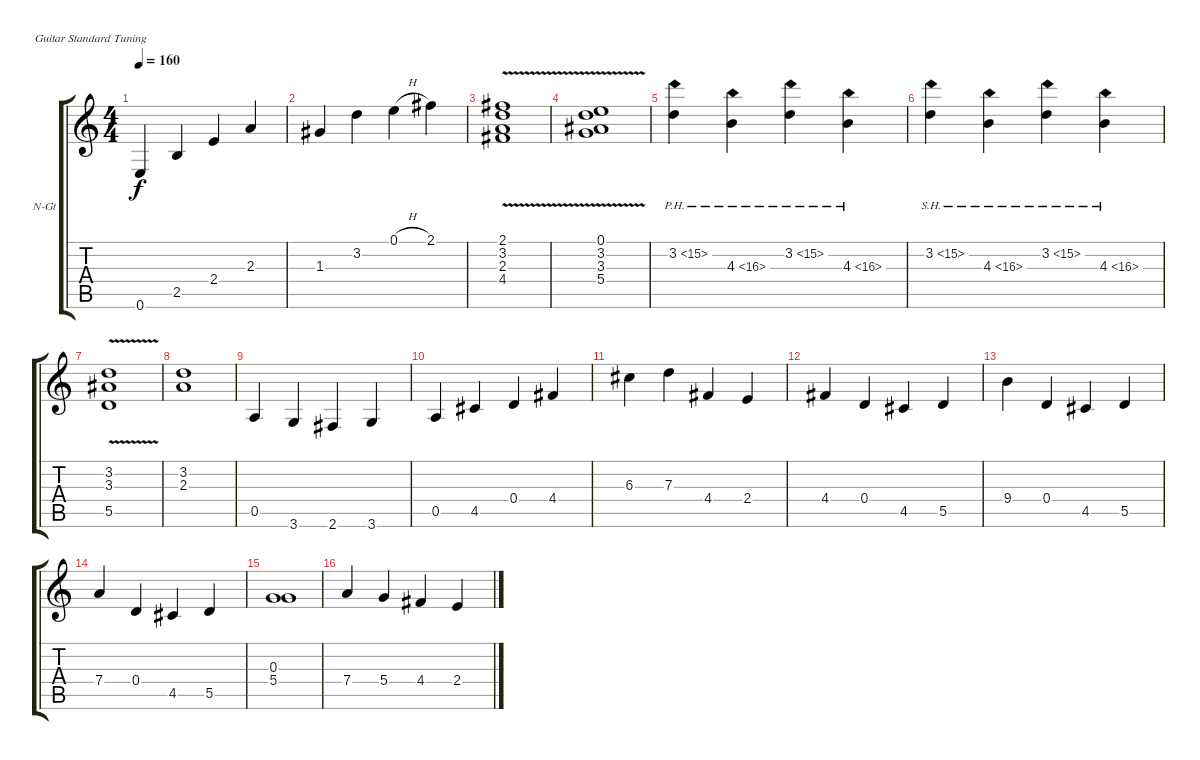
\bracketExtendMode groupsimilarinstruments
\firstSystemTrackNameOrientation horizontal
\otherSystemsTrackNameOrientation horizontal
\track ("Äîðîæêà 1" "N-Gt") {instrument acousticgrandpiano}
\staff {score tabs}
\tuning (E4 B3 G3 D3 A2 E2)
\displaytranspose 12
\ts (4 4)
\tempo 160
\clef g2
\ks c
0.6.4{dy f} 2.5.4 2.4.4 2.3.4 |
1.3.4 3.2.4 0.1{h}.4 2.1.4 |
(2.1 3.2 2.3 4.4{v}).1 |
(0.1 3.2 3.3 5.4{v}).1 |
3.2{ph 12}.4 4.3{ph 12}.4 3.2{ph 12}.4 4.3{ph 12}.4 |
3.2{sh 12}.4 4.3{sh 12}.4 3.2{sh 12}.4 4.3{sh 12}.4 |
(3.2 3.3 5.5{v}).1 |
(3.2 2.3).1 |
0.5.4 3.6.4 2.6.4 3.6.4 |
0.5.4 4.5.4 0.4.4 4.4.4 |
6.3.4 7.3.4 4.4.4 2.4.4 |
4.4.4 0.4.4 4.5.4 5.5.4 |
9.4.4 0.4.4 4.5.4 5.5.4 |
7.4.4 0.4.4 4.5.4 5.5.4 |
(0.3 5.4).1 |
7.4.4 5.4.4 4.4.4 2.4.4
